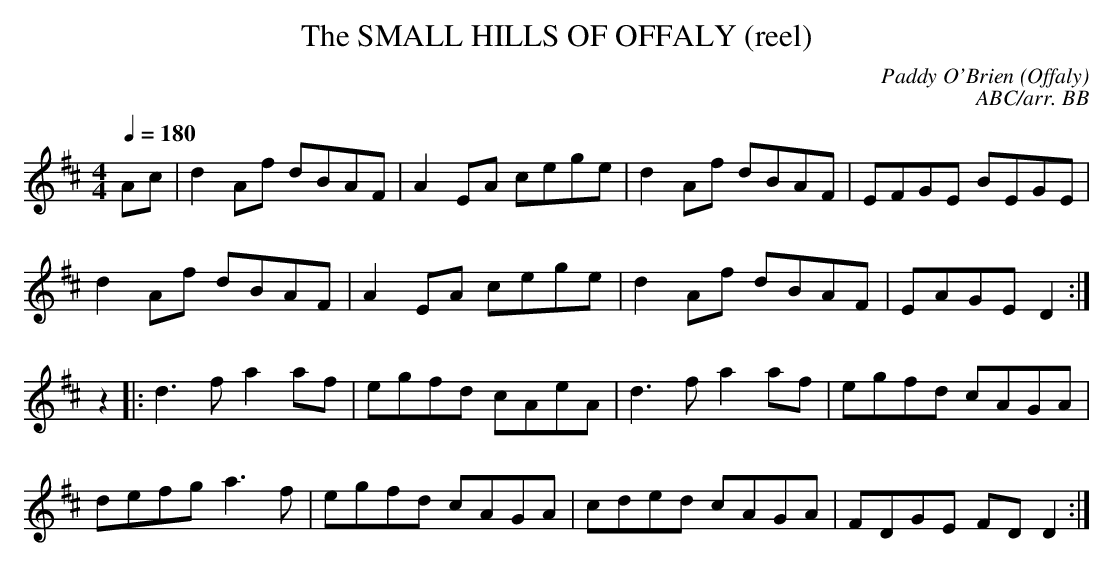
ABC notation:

X:1
T:SMALL HILLS OF OFFALY (reel), The
C:Paddy O'Brien (Offaly)
C:ABC/arr. BB
Q:1/4=180
M:4/4
L:1/8
K:D
Ac|d2Af dBAF|A2EA cege|d2Af dBAF|EFGE BEGE|
d2 Af dBAF|A2EA cege|d2 Af dBAF|EAGE D2 :|
z2|: d3 f a2 af|egfd cAeA|d3 f a2 af|egfd cAGA|
defg a3 f|egfd cAGA|cded cAGA|FDGE FDD2 :|
